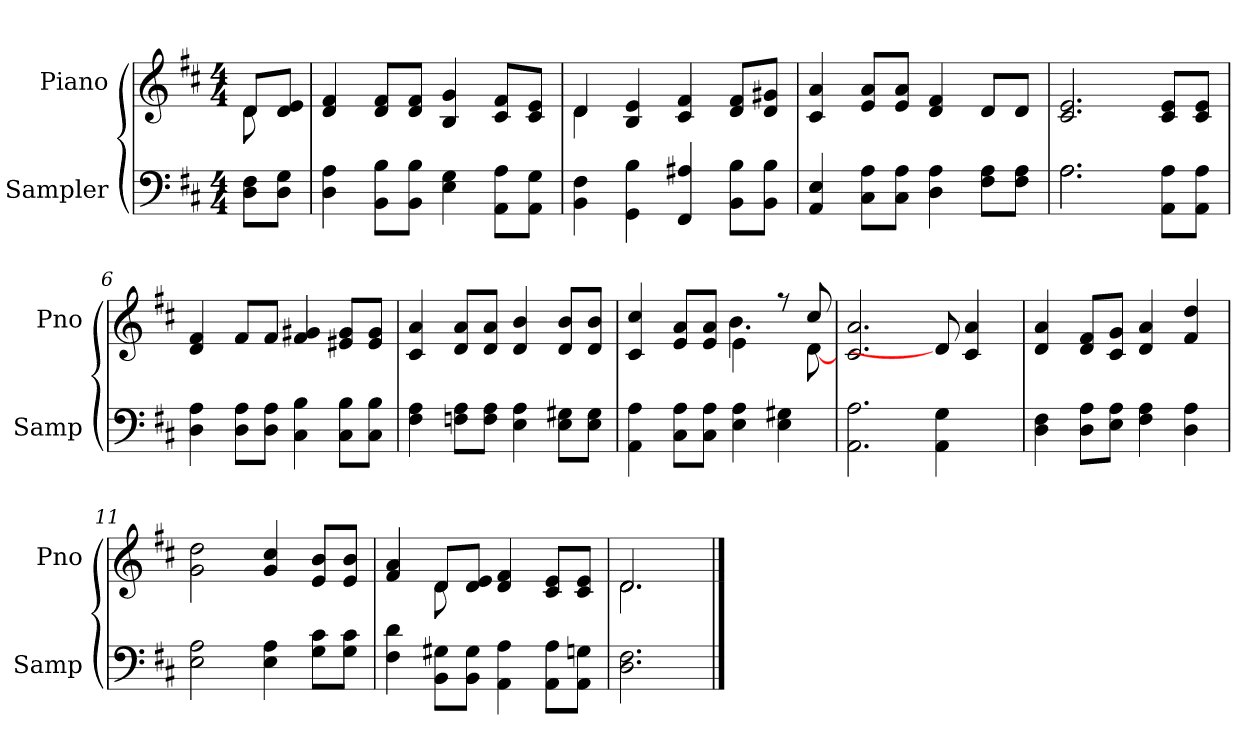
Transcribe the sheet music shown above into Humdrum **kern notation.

**kern	**kern
*part2	*part1
*staff2	*staff1
*I"Sampler	*I"Piano
*I'Samp	*I'Pno
*clefF4	*clefG2
*k[f#c#]	*k[f#c#]
*D:	*D:
*M4/4	*M4/4
=1	=1
*	*^
8D\ 8F#\L	8d/L	8d
8D\ 8G\J	8d/ 8e/J	8ryy
*	*v	*v
=2	=2
4D 4A	4d 4f#
8BB\ 8B\L	8d/ 8f#/L
8BB\ 8B\J	8d/ 8f#/J
4E 4G	4B 4g
8AA\ 8A\L	8c#/ 8f#/L
8AA\ 8G\J	8c#/ 8e/J
=3	=3
*	*^
4BB 4F#	4d/	4d
4GG 4B	4B 4e	2.ryy
4FF# 4A#X	4c# 4f#	.
8BB\ 8B\L	8d/ 8f#/L	.
8BB\ 8B\J	8d/ 8g#X/J	.
*	*v	*v
=4	=4
4AA 4E	4c# 4a
8C#\ 8A\L	8e/ 8a/L
8C#\ 8A\J	8e/ 8a/J
4D 4A	4d 4f#
8F#\ 8A\L	8d/L
8F#\ 8A\J	8d/J
=5	=5
*^	*
2.A\	2.A	2.c# 2.e
8AA\ 8A\L	4ryy	8c#/ 8e/L
8AA\ 8A\J	.	8c#/ 8e/J
*v	*v	*
=6	=6
4D 4A	4d 4f#
8D\ 8A\L	8f#/L
8D\ 8A\J	8f#/J
4C# 4B	4f# 4g#X
8C#\ 8B\L	8e#X/ 8g#/L
8C#\ 8B\J	8e#/ 8g#/J
=7	=7
4F# 4A	4c# 4a
8Fn\ 8A\L	8d/ 8a/L
8F\ 8A\J	8d/ 8a/J
4E 4A	4d 4b
8E\ 8G#X\L	8d/ 8b/L
8E\ 8G#\J	8d/ 8b/J
=8	=8
*	*^
4AA 4A	4c# 4cc#	2ryy
8C#\ 8A\L	8e/ 8a/L	.
8C#\ 8A\J	8e/ 8a/J	.
4E 4A	4e\	4.b
4E 4G#X	8r	.
.	8cc#/	[8d
*	*v	*v
=9	=9
2.AA 2.A	2.c# 2.a
4AA 4G	8d]
.	4c# 4a
8ryy	.
=10	=10
4D 4F#	4d 4a
8D\ 8A\L	8d/ 8f#/L
8E\ 8A\J	8c#/ 8g/J
4F# 4A	4d 4a
4D 4A	4f# 4dd
=11	=11
2E 2A	2g 2dd
4E 4A	4g 4cc#
8G\ 8c#\L	8e/ 8b/L
8G\ 8c#\J	8e/ 8b/J
=12	=12
*	*^
4F# 4d	4f#/ 4a/	4ryy
8BB\ 8G#X\L	8d/L	8d
8BB\ 8G#\J	8d/ 8e/J	2ryy
4AA 4A	4d/ 4f#/	.
8AA\ 8A\L	8c#/ 8e/L	.
8AA\ 8Gn\J	8c#/ 8e/J	8ryy
=13	=13	=13
2.D 2.F#	2.d/	2.d
*	*v	*v
==	==
*-	*-
